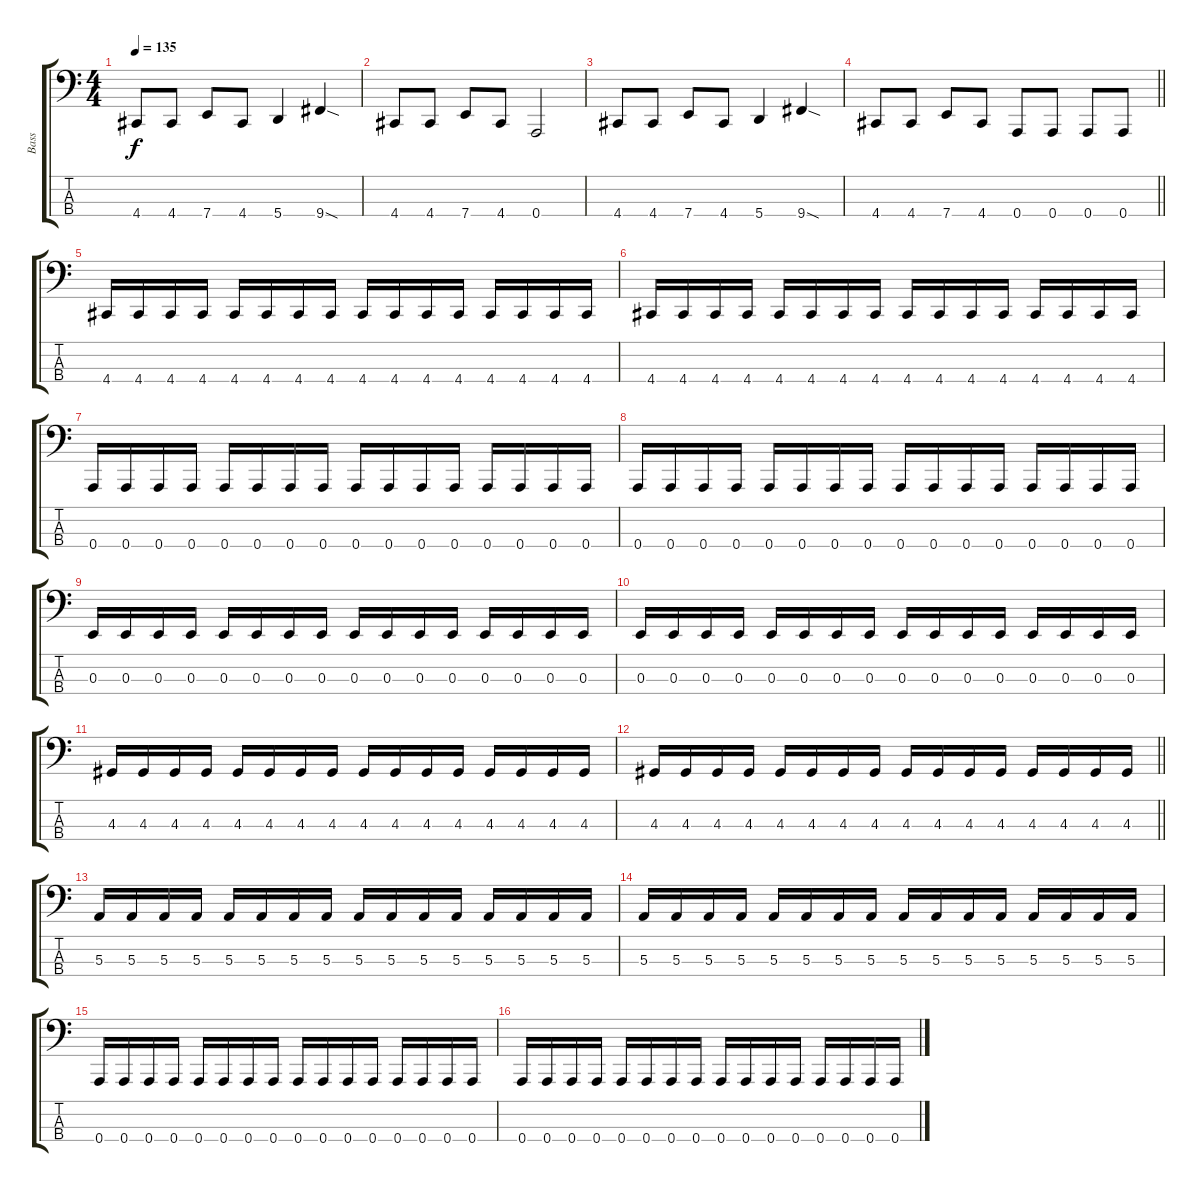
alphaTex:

\track ("Bass" "Bass") {instrument electricbassfinger}
\staff {score tabs}
\tuning (D2 A1 E1 A0) {hide}
\ts (4 4)
\tempo 135
\clef f4
\ks c
4.4.8{dy f} 4.4.8 7.4.8 4.4.8 5.4.4 9.4{sod}.4 |
4.4.8 4.4.8 7.4.8 4.4.8 0.4.2 |
4.4.8 4.4.8 7.4.8 4.4.8 5.4.4 9.4{sod}.4 |
\barLineRight lightlight
4.4.8 4.4.8 7.4.8 4.4.8 0.4.8 0.4.8 0.4.8 0.4.8 |
\section ("" "")
4.4.16 4.4.16 4.4.16 4.4.16 4.4.16 4.4.16 4.4.16 4.4.16 4.4.16 4.4.16 4.4.16 4.4.16 4.4.16 4.4.16 4.4.16 4.4.16 |
4.4.16 4.4.16 4.4.16 4.4.16 4.4.16 4.4.16 4.4.16 4.4.16 4.4.16 4.4.16 4.4.16 4.4.16 4.4.16 4.4.16 4.4.16 4.4.16 |
0.4.16 0.4.16 0.4.16 0.4.16 0.4.16 0.4.16 0.4.16 0.4.16 0.4.16 0.4.16 0.4.16 0.4.16 0.4.16 0.4.16 0.4.16 0.4.16 |
0.4.16 0.4.16 0.4.16 0.4.16 0.4.16 0.4.16 0.4.16 0.4.16 0.4.16 0.4.16 0.4.16 0.4.16 0.4.16 0.4.16 0.4.16 0.4.16 |
0.3.16 0.3.16 0.3.16 0.3.16 0.3.16 0.3.16 0.3.16 0.3.16 0.3.16 0.3.16 0.3.16 0.3.16 0.3.16 0.3.16 0.3.16 0.3.16 |
0.3.16 0.3.16 0.3.16 0.3.16 0.3.16 0.3.16 0.3.16 0.3.16 0.3.16 0.3.16 0.3.16 0.3.16 0.3.16 0.3.16 0.3.16 0.3.16 |
4.3.16 4.3.16 4.3.16 4.3.16 4.3.16 4.3.16 4.3.16 4.3.16 4.3.16 4.3.16 4.3.16 4.3.16 4.3.16 4.3.16 4.3.16 4.3.16 |
\barLineRight lightlight
4.3.16 4.3.16 4.3.16 4.3.16 4.3.16 4.3.16 4.3.16 4.3.16 4.3.16 4.3.16 4.3.16 4.3.16 4.3.16 4.3.16 4.3.16 4.3.16 |
\section ("" "")
5.3.16 5.3.16 5.3.16 5.3.16 5.3.16 5.3.16 5.3.16 5.3.16 5.3.16 5.3.16 5.3.16 5.3.16 5.3.16 5.3.16 5.3.16 5.3.16 |
5.3.16 5.3.16 5.3.16 5.3.16 5.3.16 5.3.16 5.3.16 5.3.16 5.3.16 5.3.16 5.3.16 5.3.16 5.3.16 5.3.16 5.3.16 5.3.16 |
0.4.16 0.4.16 0.4.16 0.4.16 0.4.16 0.4.16 0.4.16 0.4.16 0.4.16 0.4.16 0.4.16 0.4.16 0.4.16 0.4.16 0.4.16 0.4.16 |
0.4.16 0.4.16 0.4.16 0.4.16 0.4.16 0.4.16 0.4.16 0.4.16 0.4.16 0.4.16 0.4.16 0.4.16 0.4.16 0.4.16 0.4.16 0.4.16
